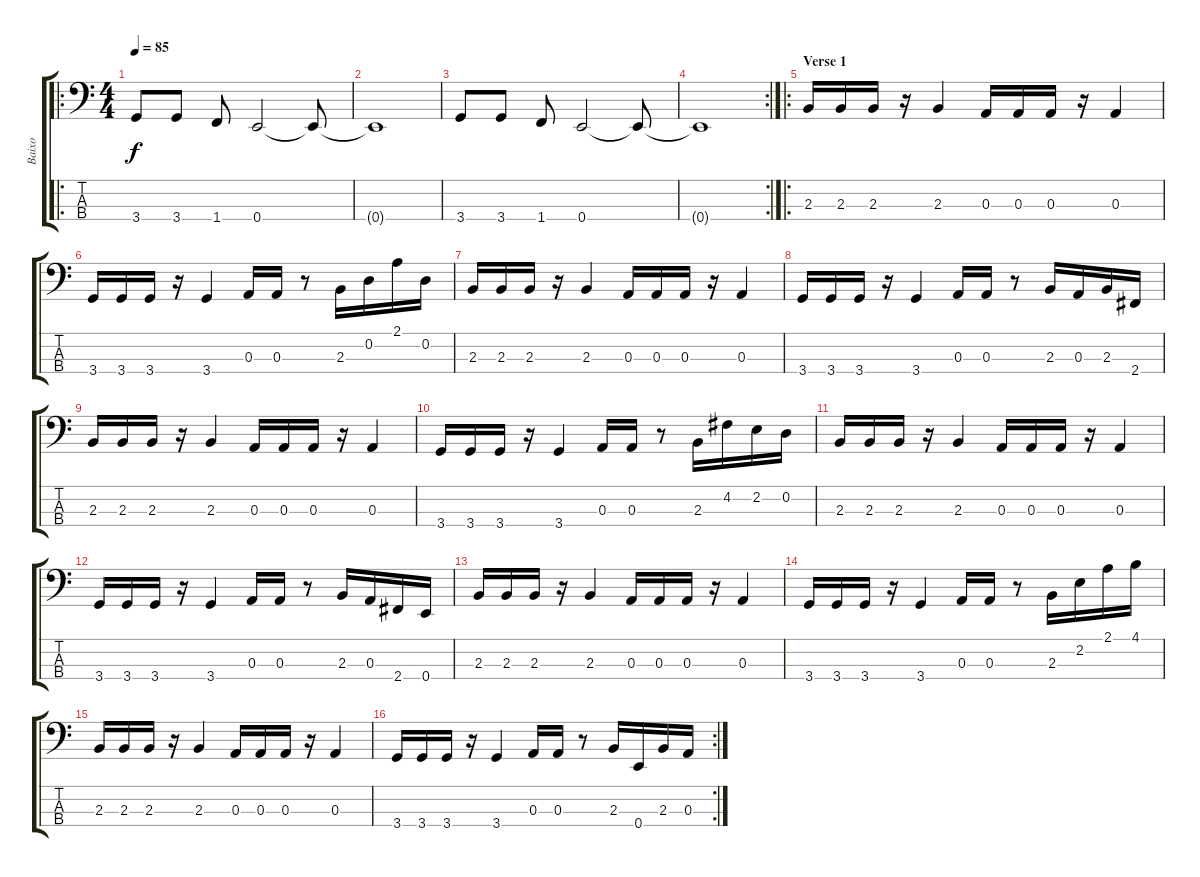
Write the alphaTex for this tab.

\track ("Baixo" "Baixo") {instrument electricbassfinger}
\staff {score tabs}
\tuning (G2 D2 A1 E1) {hide}
\ro
\ts (4 4)
\tempo 85
\clef f4
\ks c
3.4.8{dy f instrument electricbassfinger} 3.4.8 1.4.8 0.4.2 0.4{t}.8 |
0.4{t}.1 |
3.4.8 3.4.8 1.4.8 0.4.2 0.4{t}.8 |
\rc 2
0.4{t}.1 |
\ro
\section ("" "Verse 1")
2.3.16 2.3.16 2.3.16 r.16 2.3.4 0.3.16 0.3.16 0.3.16 r.16 0.3.4 |
3.4.16 3.4.16 3.4.16 r.16 3.4.4 0.3.16 0.3.16 r.8 2.3.16 0.2.16 2.1.16 0.2.16 |
2.3.16 2.3.16 2.3.16 r.16 2.3.4 0.3.16 0.3.16 0.3.16 r.16 0.3.4 |
3.4.16 3.4.16 3.4.16 r.16 3.4.4 0.3.16 0.3.16 r.8 2.3.16 0.3.16 2.3.16 2.4.16 |
2.3.16 2.3.16 2.3.16 r.16 2.3.4 0.3.16 0.3.16 0.3.16 r.16 0.3.4 |
3.4.16 3.4.16 3.4.16 r.16 3.4.4 0.3.16 0.3.16 r.8 2.3.16 4.2.16 2.2.16 0.2.16 |
2.3.16 2.3.16 2.3.16 r.16 2.3.4 0.3.16 0.3.16 0.3.16 r.16 0.3.4 |
3.4.16 3.4.16 3.4.16 r.16 3.4.4 0.3.16 0.3.16 r.8 2.3.16 0.3.16 2.4.16 0.4.16 |
2.3.16 2.3.16 2.3.16 r.16 2.3.4 0.3.16 0.3.16 0.3.16 r.16 0.3.4 |
3.4.16 3.4.16 3.4.16 r.16 3.4.4 0.3.16 0.3.16 r.8 2.3.16 2.2.16 2.1.16 4.1.16 |
2.3.16 2.3.16 2.3.16 r.16 2.3.4 0.3.16 0.3.16 0.3.16 r.16 0.3.4 |
\rc 2
3.4.16 3.4.16 3.4.16 r.16 3.4.4 0.3.16 0.3.16 r.8 2.3.16 0.4.16 2.3.16 0.3.16
